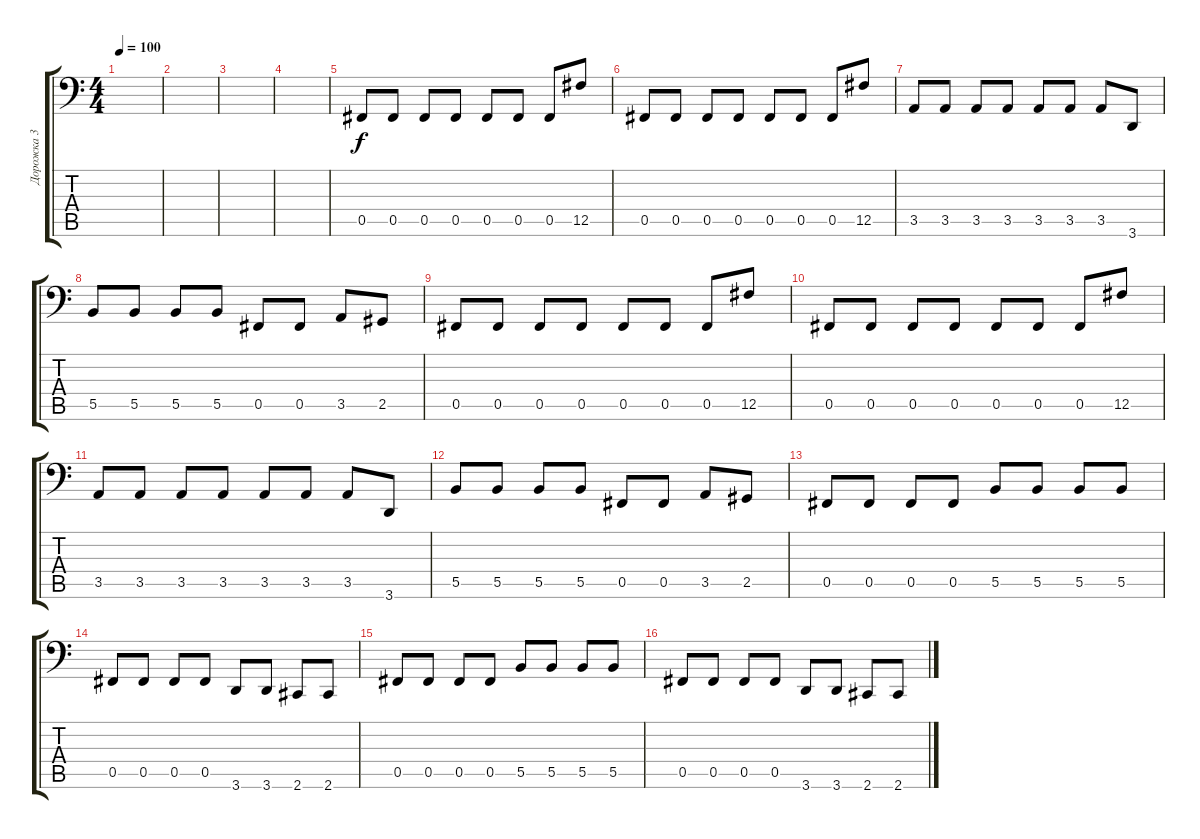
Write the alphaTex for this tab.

\track ("Дорожка 3" "Дорожка 3") {instrument electricbassfinger}
\staff {score tabs}
\tuning (Db3 Ab2 E2 B1 Gb1 B0) {hide}
\ts (4 4)
\tempo 100
\clef f4
\ks c
|
|
|
|
0.5.8 0.5.8 0.5.8 0.5.8 0.5.8 0.5.8 0.5.8 12.5.8 |
0.5.8 0.5.8 0.5.8 0.5.8 0.5.8 0.5.8 0.5.8 12.5.8 |
3.5.8 3.5.8 3.5.8 3.5.8 3.5.8 3.5.8 3.5.8 3.6.8 |
5.5.8 5.5.8 5.5.8 5.5.8 0.5.8 0.5.8 3.5.8 2.5.8 |
0.5.8 0.5.8 0.5.8 0.5.8 0.5.8 0.5.8 0.5.8 12.5.8 |
0.5.8 0.5.8 0.5.8 0.5.8 0.5.8 0.5.8 0.5.8 12.5.8 |
3.5.8 3.5.8 3.5.8 3.5.8 3.5.8 3.5.8 3.5.8 3.6.8 |
5.5.8 5.5.8 5.5.8 5.5.8 0.5.8 0.5.8 3.5.8 2.5.8 |
0.5.8 0.5.8 0.5.8 0.5.8 5.5.8 5.5.8 5.5.8 5.5.8 |
0.5.8 0.5.8 0.5.8 0.5.8 3.6.8 3.6.8 2.6.8 2.6.8 |
0.5.8 0.5.8 0.5.8 0.5.8 5.5.8 5.5.8 5.5.8 5.5.8 |
0.5.8 0.5.8 0.5.8 0.5.8 3.6.8 3.6.8 2.6.8 2.6.8
